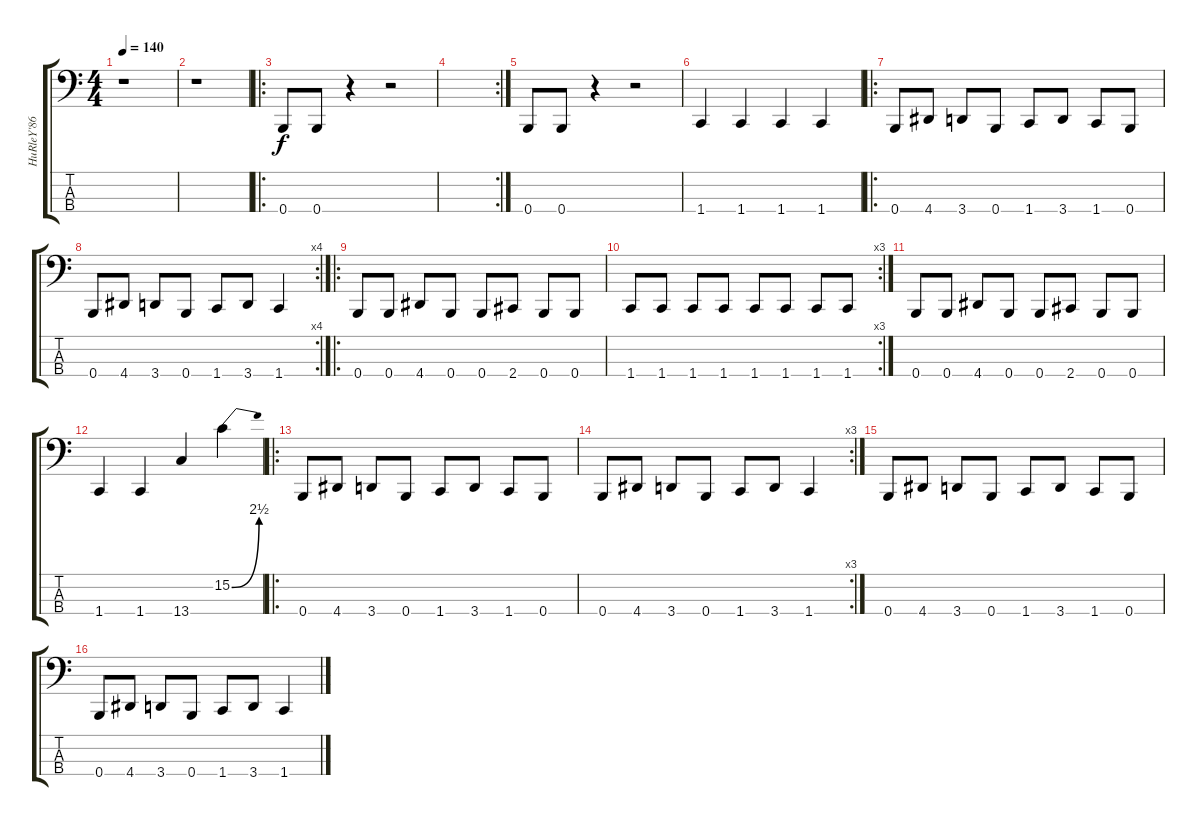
\track ("HuRleY'86" "HuRleY'86") {instrument slapbass2}
\staff {score tabs}
\tuning (D2 A1 E1 B0) {hide}
\ts (4 4)
\tempo 140
\clef f4
\ks c
r.1{dy f instrument slapbass2} |
r.1 |
\ro
0.4.8 0.4.8 r.4 r.2 |
\rc 2
|
0.4.8 0.4.8 r.4 r.2 |
1.4.4 1.4.4 1.4.4 1.4.4 |
\ro
0.4.8 4.4.8 3.4.8 0.4.8 1.4.8 3.4.8 1.4.8 0.4.8 |
\rc 4
0.4.8 4.4.8 3.4.8 0.4.8 1.4.8 3.4.8 1.4.4 |
\ro
0.4.8 0.4.8 4.4.8 0.4.8 0.4.8 2.4.8 0.4.8 0.4.8 |
\rc 3
1.4.8 1.4.8 1.4.8 1.4.8 1.4.8 1.4.8 1.4.8 1.4.8 |
0.4.8 0.4.8 4.4.8 0.4.8 0.4.8 2.4.8 0.4.8 0.4.8 |
1.4.4 1.4.4 13.4.4 15.2{be (bend 0 0 60 10)}.4 |
\ro
0.4.8 4.4.8 3.4.8 0.4.8 1.4.8 3.4.8 1.4.8 0.4.8 |
\rc 3
0.4.8 4.4.8 3.4.8 0.4.8 1.4.8 3.4.8 1.4.4 |
0.4.8 4.4.8 3.4.8 0.4.8 1.4.8 3.4.8 1.4.8 0.4.8 |
0.4.8 4.4.8 3.4.8 0.4.8 1.4.8 3.4.8 1.4.4
